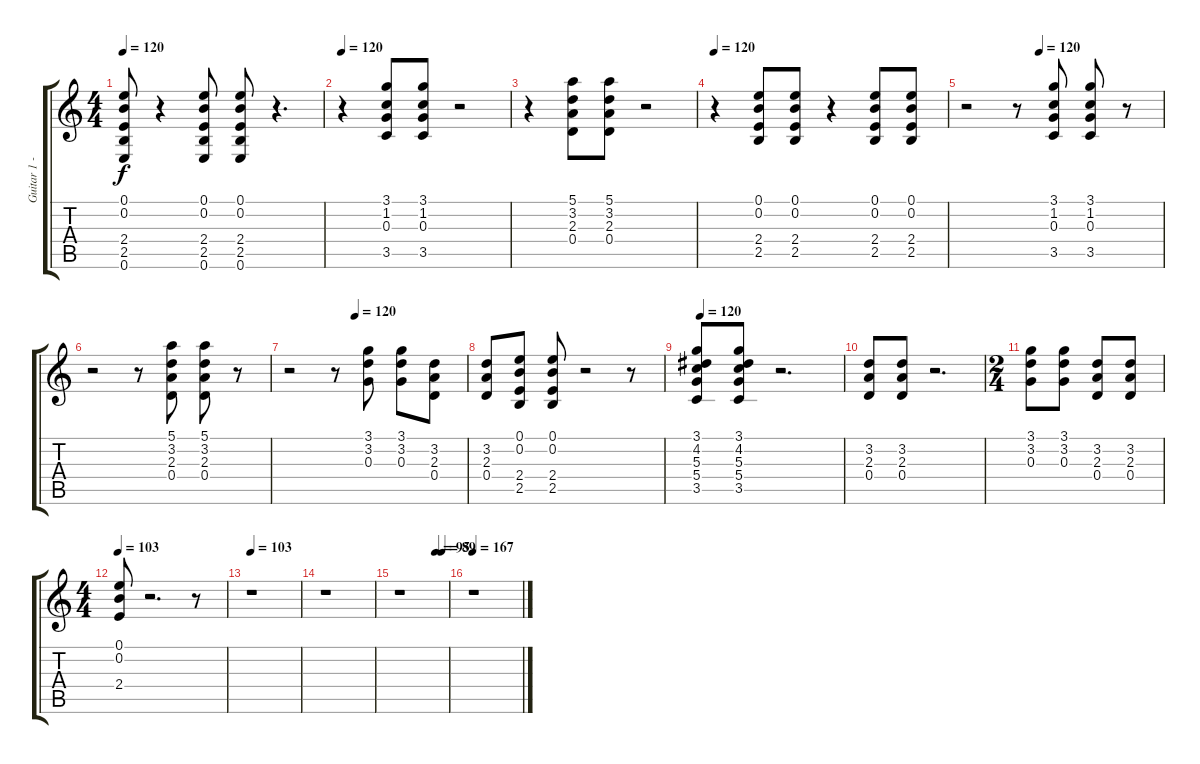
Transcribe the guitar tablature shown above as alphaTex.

\track ("Guitar 1 - El Hefe" "Guitar 1 -") {instrument overdrivenguitar}
\staff {score tabs}
\tuning (E4 B3 G3 D3 A2 E2) {hide}
\ts (4 4)
\tempo 120
\clef g2
\ks c
(0.1 0.2 2.4 2.5 0.6).8{dy f} r.4 (0.1 0.2 2.4 2.5 0.6).8 (0.1 0.2 2.4 2.5 0.6).8 r.4{d} |
\tempo 120
r.4 (3.1 1.2 0.3 3.5).8 (3.1 1.2 0.3 3.5).8 r.2 |
r.4 (5.1 3.2 2.3 0.4).8 (5.1 3.2 2.3 0.4).8 r.2 |
\tempo 120
r.4 (0.1 0.2 2.4 2.5).8 (0.1 0.2 2.4 2.5).8 r.4 (0.1 0.2 2.4 2.5).8 (0.1 0.2 2.4 2.5).8 |
\tempo (120 0.375)
r.2 r.8 (3.1 1.2 0.3 3.5).8 (3.1 1.2 0.3 3.5).8 r.8 |
r.2 r.8 (5.1 3.2 2.3 0.4).8 (5.1 3.2 2.3 0.4).8 r.8 |
\tempo (120 0.375)
r.2 r.8 (3.1 3.2 0.3).8 (3.1 3.2 0.3).8 (3.2 2.3 0.4).8 |
(3.2 2.3 0.4).8 (0.1 0.2 2.4 2.5).8 (0.1 0.2 2.4 2.5).8 r.2 r.8 |
\tempo 120
(3.1 4.2 5.3 5.4 3.5).8 (3.1 4.2 5.3 5.4 3.5).8 r.2{d} |
(3.2 2.3 0.4).8 (3.2 2.3 0.4).8 r.2{d} |
\ts (2 4)
(3.1 3.2 0.3).8 (3.1 3.2 0.3).8 (3.2 2.3 0.4).8 (3.2 2.3 0.4).8 |
\ts (4 4)
\tempo 103
(0.1 0.2 2.4).8 r.2{d} r.8 |
\tempo 103
r.1 |
r.1 |
\tempo (95 0.75)
\tempo (89 0.875)
r.1 |
\tempo 167
r.1
